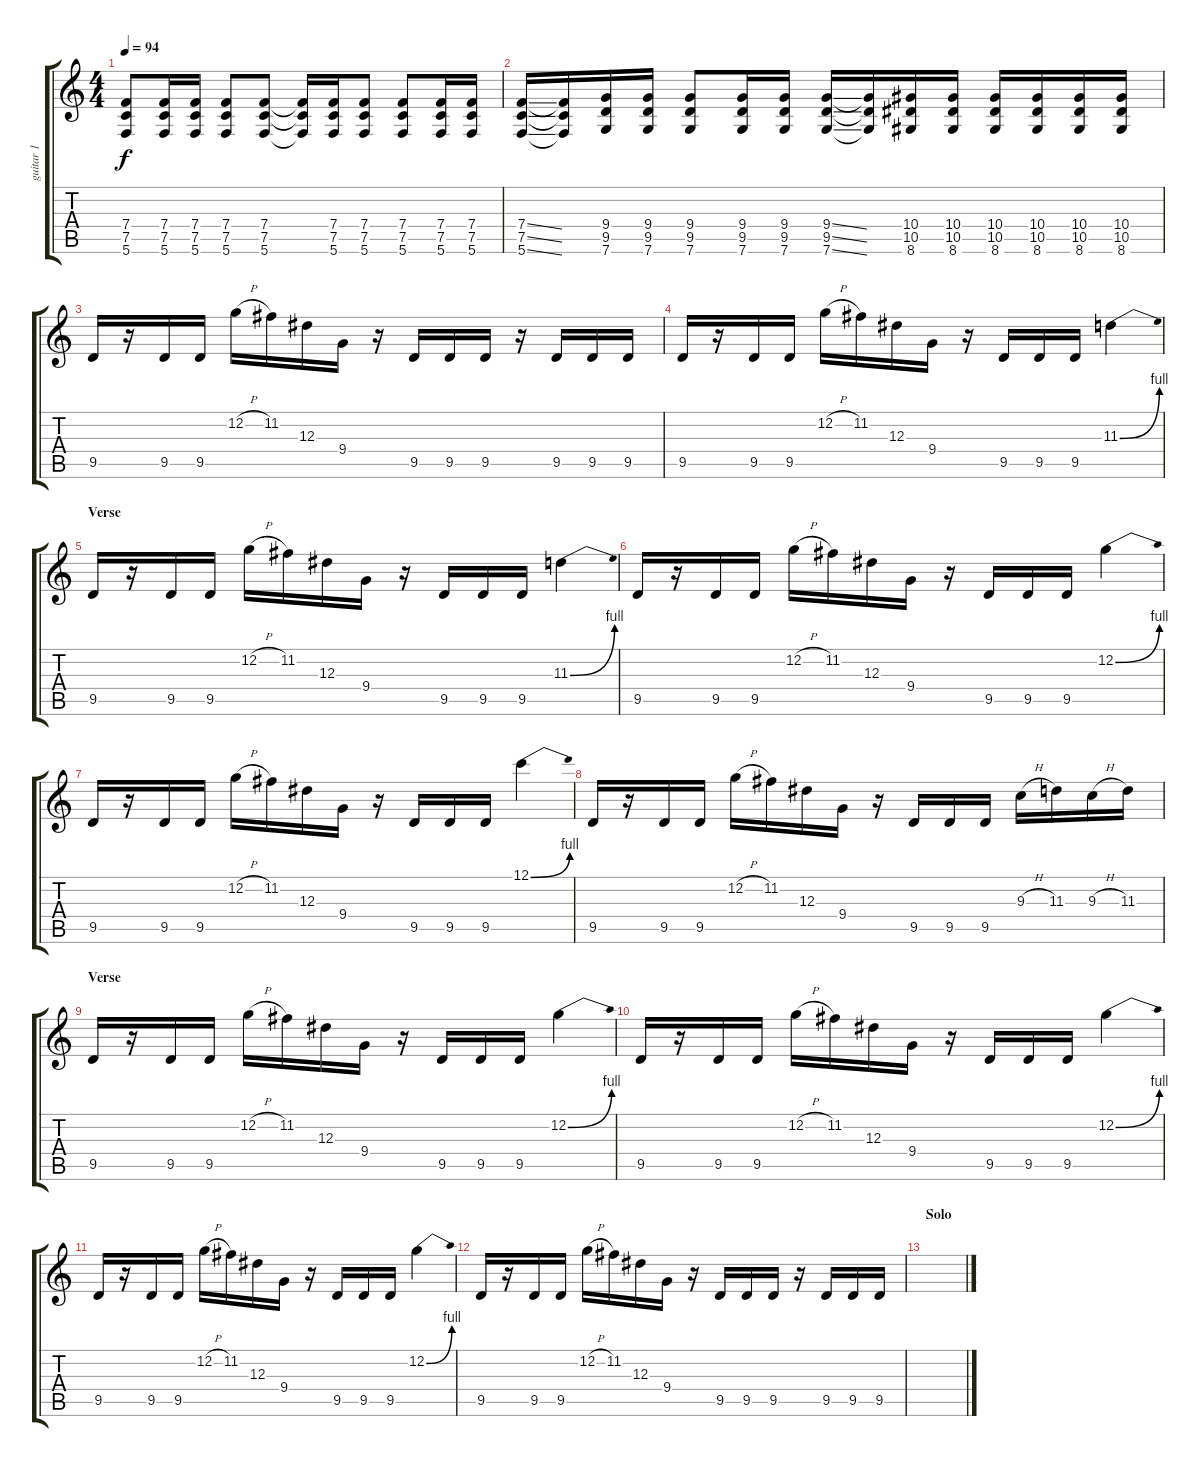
\track ("guitar 1" "guitar 1") {instrument distortionguitar}
\staff {score tabs}
\tuning (C4 G3 Eb3 Bb2 F2 C2) {hide}
\ts (4 4)
\tempo 94
\clef g2
\ks c
(7.4 7.5 5.6).8{dy f} (7.4 7.5 5.6).16 (7.4 7.5 5.6).16 (7.4 7.5 5.6).8 (7.4 7.5 5.6).8 (7.4{t} 7.5{t} 5.6{t}).16 (7.4 7.5 5.6).16 (7.4 7.5 5.6).8 (7.4 7.5 5.6).8 (7.4 7.5 5.6).16 (7.4 7.5 5.6).16 |
(7.4{ss} 7.5{ss} 5.6{ss}).16 (7.4{t} 7.5{t} 5.6{t}).16 (9.4 9.5 7.6).16 (9.4 9.5 7.6).16 (9.4 9.5 7.6).8 (9.4 9.5 7.6).16 (9.4 9.5 7.6).16 (9.4{ss} 9.5{ss} 7.6{ss}).16 (9.4{t} 9.5{t} 7.6{t}).16 (10.4 10.5 8.6).16 (10.4 10.5 8.6).16 (10.4 10.5 8.6).16 (10.4 10.5 8.6).16 (10.4 10.5 8.6).16 (10.4 10.5 8.6).16 |
9.5.16 r.16 9.5.16 9.5.16 12.2{h}.16 11.2.16 12.3.16 9.4.16 r.16 9.5.16 9.5.16 9.5.16 r.16 9.5.16 9.5.16 9.5.16 |
9.5.16 r.16 9.5.16 9.5.16 12.2{h}.16 11.2.16 12.3.16 9.4.16 r.16 9.5.16 9.5.16 9.5.16 11.3{be (bend 0 0 60 4)}.4 |
\section ("" "Verse")
9.5.16 r.16 9.5.16 9.5.16 12.2{h}.16 11.2.16 12.3.16 9.4.16 r.16 9.5.16 9.5.16 9.5.16 11.3{be (bend 0 0 60 4)}.4 |
9.5.16 r.16 9.5.16 9.5.16 12.2{h}.16 11.2.16 12.3.16 9.4.16 r.16 9.5.16 9.5.16 9.5.16 12.2{be (bend 0 0 60 4)}.4 |
9.5.16 r.16 9.5.16 9.5.16 12.2{h}.16 11.2.16 12.3.16 9.4.16 r.16 9.5.16 9.5.16 9.5.16 12.1{be (bend 0 0 60 4)}.4 |
9.5.16 r.16 9.5.16 9.5.16 12.2{h}.16 11.2.16 12.3.16 9.4.16 r.16 9.5.16 9.5.16 9.5.16 9.3{h}.16 11.3.16 9.3{h}.16 11.3.16 |
\section ("" "Verse")
9.5.16 r.16 9.5.16 9.5.16 12.2{h}.16 11.2.16 12.3.16 9.4.16 r.16 9.5.16 9.5.16 9.5.16 12.2{be (bend 0 0 60 4)}.4 |
9.5.16 r.16 9.5.16 9.5.16 12.2{h}.16 11.2.16 12.3.16 9.4.16 r.16 9.5.16 9.5.16 9.5.16 12.2{be (bend 0 0 60 4)}.4 |
9.5.16 r.16 9.5.16 9.5.16 12.2{h}.16 11.2.16 12.3.16 9.4.16 r.16 9.5.16 9.5.16 9.5.16 12.2{be (bend 0 0 60 4)}.4 |
9.5.16 r.16 9.5.16 9.5.16 12.2{h}.16 11.2.16 12.3.16 9.4.16 r.16 9.5.16 9.5.16 9.5.16 r.16 9.5.16 9.5.16 9.5.16 |
\section ("" "Solo")
